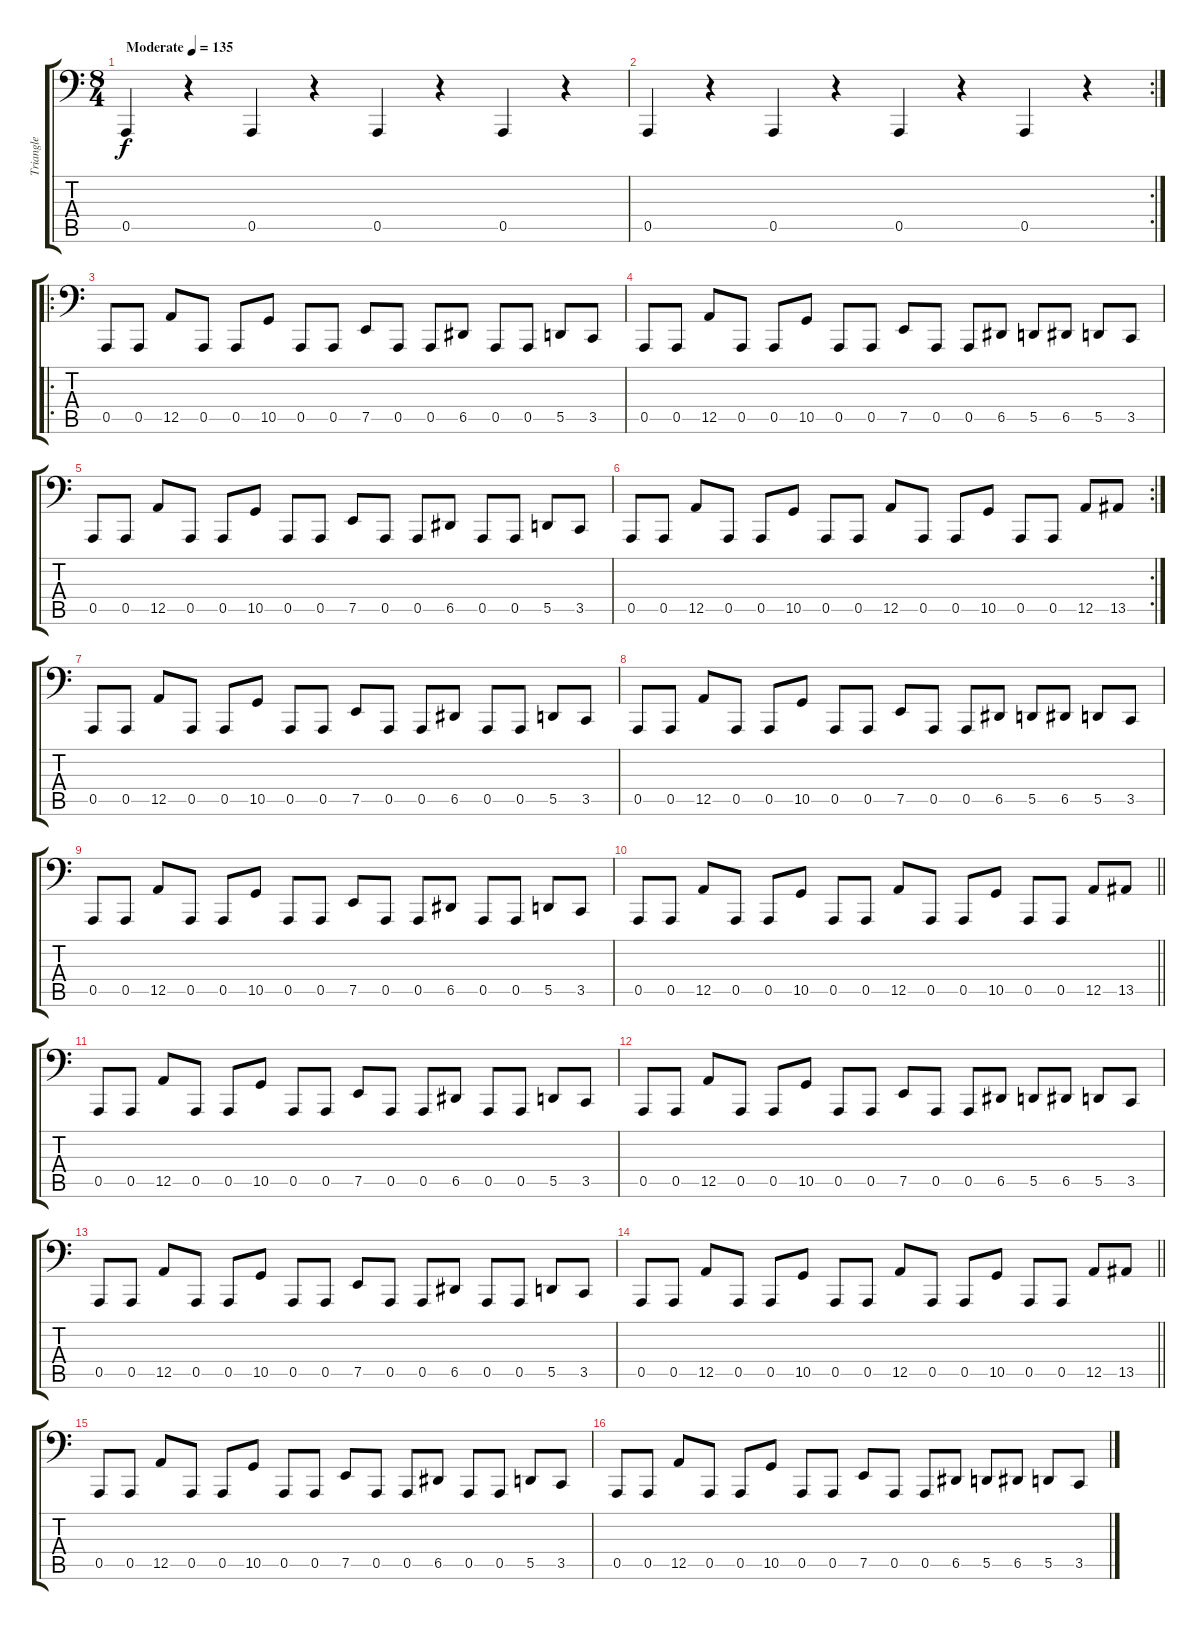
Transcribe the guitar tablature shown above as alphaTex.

\track ("Triangle" "Triangle") {instrument lead1square}
\staff {score tabs}
\tuning (E3 B2 G2 D2 A1 E1) {hide}
\ts (8 4)
\tempo (135 "Moderate")
\clef f4
\ks c
0.5.4{dy f instrument lead1square} r.4 0.5.4 r.4 0.5.4 r.4 0.5.4 r.4 |
\rc 2
0.5.4 r.4 0.5.4 r.4 0.5.4 r.4 0.5.4 r.4 |
\ro
0.5.8 0.5.8 12.5.8 0.5.8 0.5.8 10.5.8 0.5.8 0.5.8 7.5.8 0.5.8 0.5.8 6.5.8 0.5.8 0.5.8 5.5.8 3.5.8 |
0.5.8 0.5.8 12.5.8 0.5.8 0.5.8 10.5.8 0.5.8 0.5.8 7.5.8 0.5.8 0.5.8 6.5.8 5.5.8 6.5.8 5.5.8 3.5.8 |
0.5.8 0.5.8 12.5.8 0.5.8 0.5.8 10.5.8 0.5.8 0.5.8 7.5.8 0.5.8 0.5.8 6.5.8 0.5.8 0.5.8 5.5.8 3.5.8 |
\rc 2
0.5.8 0.5.8 12.5.8 0.5.8 0.5.8 10.5.8 0.5.8 0.5.8 12.5.8 0.5.8 0.5.8 10.5.8 0.5.8 0.5.8 12.5.8 13.5.8 |
0.5.8 0.5.8 12.5.8 0.5.8 0.5.8 10.5.8 0.5.8 0.5.8 7.5.8 0.5.8 0.5.8 6.5.8 0.5.8 0.5.8 5.5.8 3.5.8 |
0.5.8 0.5.8 12.5.8 0.5.8 0.5.8 10.5.8 0.5.8 0.5.8 7.5.8 0.5.8 0.5.8 6.5.8 5.5.8 6.5.8 5.5.8 3.5.8 |
0.5.8 0.5.8 12.5.8 0.5.8 0.5.8 10.5.8 0.5.8 0.5.8 7.5.8 0.5.8 0.5.8 6.5.8 0.5.8 0.5.8 5.5.8 3.5.8 |
\barLineRight lightlight
0.5.8 0.5.8 12.5.8 0.5.8 0.5.8 10.5.8 0.5.8 0.5.8 12.5.8 0.5.8 0.5.8 10.5.8 0.5.8 0.5.8 12.5.8 13.5.8 |
0.5.8 0.5.8 12.5.8 0.5.8 0.5.8 10.5.8 0.5.8 0.5.8 7.5.8 0.5.8 0.5.8 6.5.8 0.5.8 0.5.8 5.5.8 3.5.8 |
0.5.8 0.5.8 12.5.8 0.5.8 0.5.8 10.5.8 0.5.8 0.5.8 7.5.8 0.5.8 0.5.8 6.5.8 5.5.8 6.5.8 5.5.8 3.5.8 |
0.5.8 0.5.8 12.5.8 0.5.8 0.5.8 10.5.8 0.5.8 0.5.8 7.5.8 0.5.8 0.5.8 6.5.8 0.5.8 0.5.8 5.5.8 3.5.8 |
\barLineRight lightlight
0.5.8 0.5.8 12.5.8 0.5.8 0.5.8 10.5.8 0.5.8 0.5.8 12.5.8 0.5.8 0.5.8 10.5.8 0.5.8 0.5.8 12.5.8 13.5.8 |
0.5.8 0.5.8 12.5.8 0.5.8 0.5.8 10.5.8 0.5.8 0.5.8 7.5.8 0.5.8 0.5.8 6.5.8 0.5.8 0.5.8 5.5.8 3.5.8 |
0.5.8 0.5.8 12.5.8 0.5.8 0.5.8 10.5.8 0.5.8 0.5.8 7.5.8 0.5.8 0.5.8 6.5.8 5.5.8 6.5.8 5.5.8 3.5.8
